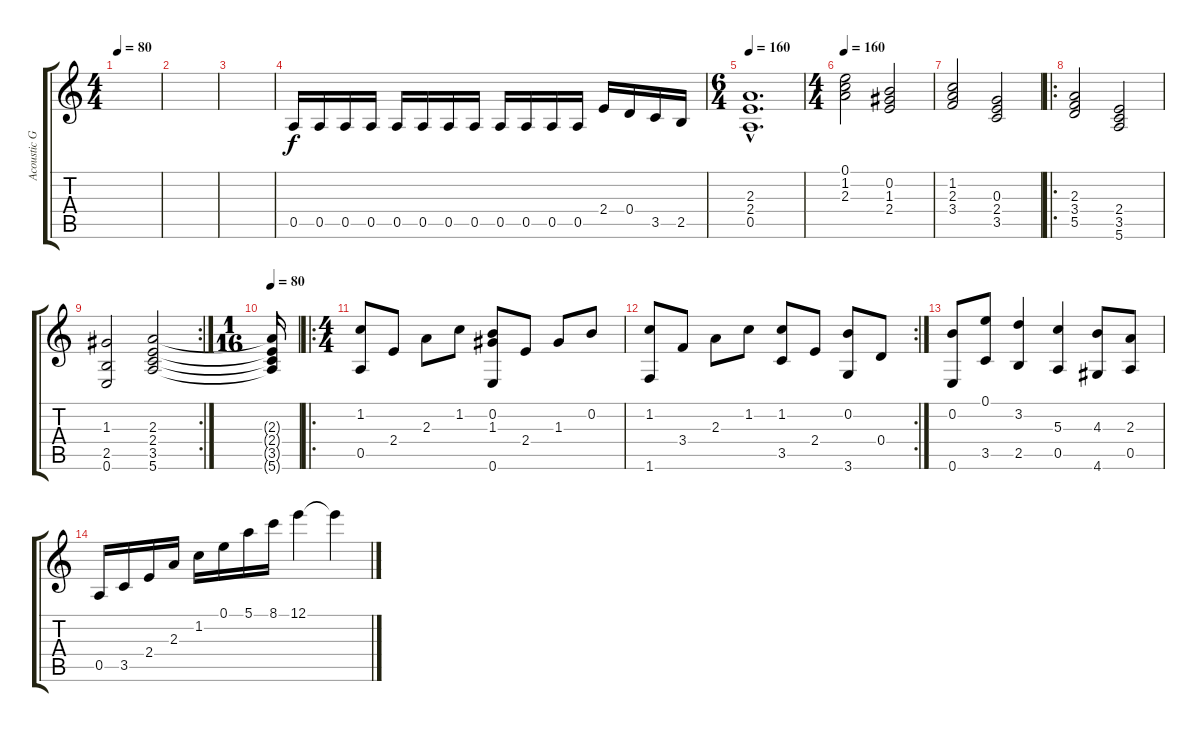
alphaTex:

\track ("Acoustic Guitar" "Acoustic G") {instrument acousticguitarsteel}
\staff {score tabs}
\tuning (E4 B3 G3 D3 A2 E2) {hide}
\ts (4 4)
\tempo 80
\clef g2
\ks c
|
|
|
0.5.16 0.5.16 0.5.16 0.5.16 0.5.16 0.5.16 0.5.16 0.5.16 0.5.16 0.5.16 0.5.16 0.5.16 2.4.16 0.4.16 3.5.16 2.5.16 |
\ts (6 4)
\tempo 160
(2.3{hac} 2.4{hac} 0.5{hac}).1{d instrument stringensemble1} |
\ts (4 4)
\tempo 160
(0.1 1.2 2.3).2{instrument stringensemble1} (0.2 1.3 2.4).2 |
(1.2 2.3 3.4).2 (0.3 2.4 3.5).2 |
\ro
(2.3 3.4 5.5).2 (2.4 3.5 5.6).2 |
\rc 2
(1.3 2.5 0.6).2 (2.3 2.4 3.5 5.6).2 |
\ts (1 16)
\tempo 80
(2.3{t} 2.4{t} 3.5{t} 5.6{t}).16 |
\ro
\ts (4 4)
(1.2 0.5).8 2.4.8{volume 12} 2.3.8{volume 11} 1.2.8 (0.2 1.3 0.6).8 2.4.8 1.3.8 0.2.8 |
\rc 2
(1.2 1.6).8{volume 16} 3.4.8{volume 13} 2.3.8 1.2.8 (1.2 3.5).8 2.4.8 (0.2 3.6).8 0.4.8 |
(0.2 0.6).8 (0.1 3.5).8 (3.2 2.5).4 (5.3 0.5).4 (4.3 4.6).8 (2.3 0.5).8 |
0.5.16 3.5.16 2.4.16 2.3.16 1.2.16 0.1.16 5.1.16 8.1.16{volume 0} 12.1.4 12.1{t}.4
